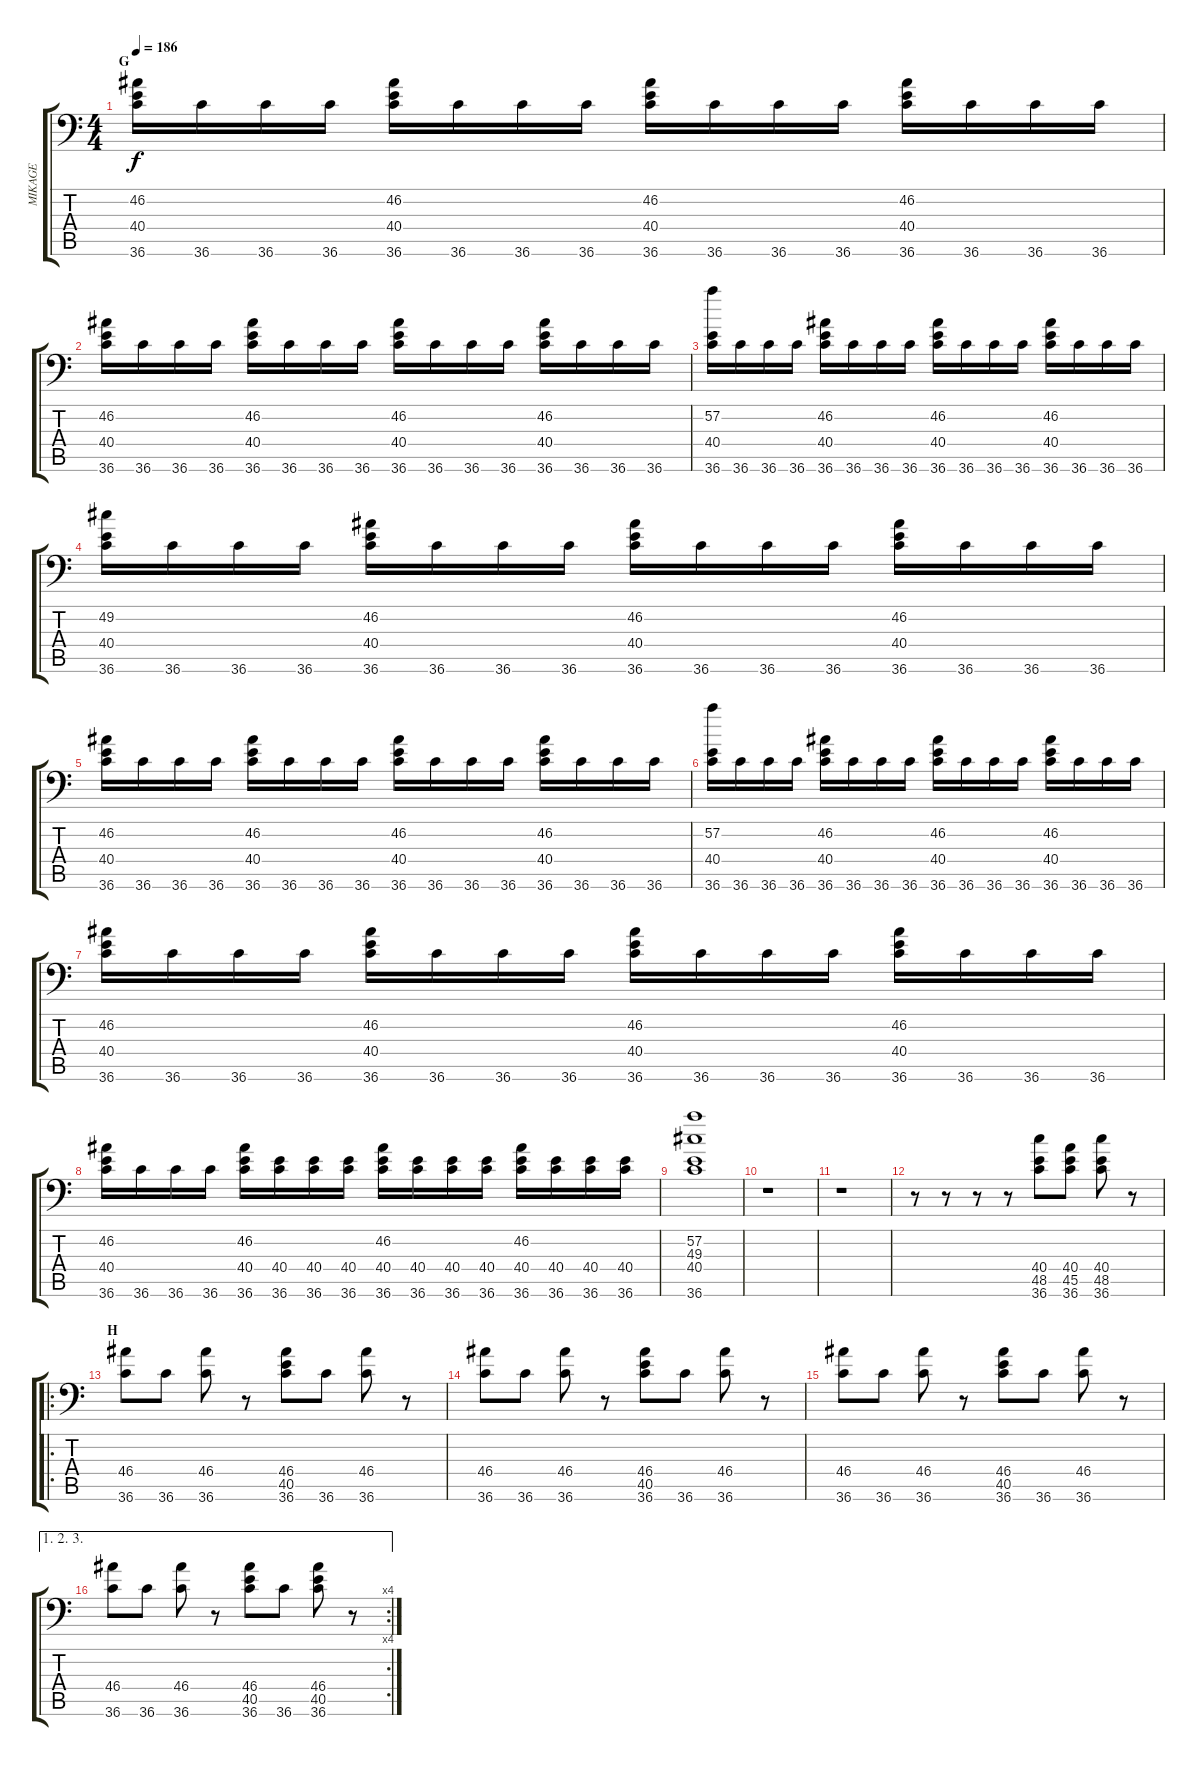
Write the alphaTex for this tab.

\track ("MIKAGE" "MIKAGE") {instrument acousticgrandpiano}
\staff {score tabs}
\tuning (C-1 C-1 C-1 C-1 C-1 C-1) {hide}
\ts (4 4)
\section ("" "G")
\tempo 186
\clef f4
\ks c
(46.2 40.4 36.6).16{dy f} 36.6.16 36.6.16 36.6.16 (46.2 40.4 36.6).16 36.6.16 36.6.16 36.6.16 (46.2 40.4 36.6).16 36.6.16 36.6.16 36.6.16 (46.2 40.4 36.6).16 36.6.16 36.6.16 36.6.16 |
(46.2 40.4 36.6).16 36.6.16 36.6.16 36.6.16 (46.2 40.4 36.6).16 36.6.16 36.6.16 36.6.16 (46.2 40.4 36.6).16 36.6.16 36.6.16 36.6.16 (46.2 40.4 36.6).16 36.6.16 36.6.16 36.6.16 |
(57.2 40.4 36.6).16 36.6.16 36.6.16 36.6.16 (46.2 40.4 36.6).16 36.6.16 36.6.16 36.6.16 (46.2 40.4 36.6).16 36.6.16 36.6.16 36.6.16 (46.2 40.4 36.6).16 36.6.16 36.6.16 36.6.16 |
(49.2 40.4 36.6).16 36.6.16 36.6.16 36.6.16 (46.2 40.4 36.6).16 36.6.16 36.6.16 36.6.16 (46.2 40.4 36.6).16 36.6.16 36.6.16 36.6.16 (46.2 40.4 36.6).16 36.6.16 36.6.16 36.6.16 |
(46.2 40.4 36.6).16 36.6.16 36.6.16 36.6.16 (46.2 40.4 36.6).16 36.6.16 36.6.16 36.6.16 (46.2 40.4 36.6).16 36.6.16 36.6.16 36.6.16 (46.2 40.4 36.6).16 36.6.16 36.6.16 36.6.16 |
(57.2 40.4 36.6).16 36.6.16 36.6.16 36.6.16 (46.2 40.4 36.6).16 36.6.16 36.6.16 36.6.16 (46.2 40.4 36.6).16 36.6.16 36.6.16 36.6.16 (46.2 40.4 36.6).16 36.6.16 36.6.16 36.6.16 |
(46.2 40.4 36.6).16 36.6.16 36.6.16 36.6.16 (46.2 40.4 36.6).16 36.6.16 36.6.16 36.6.16 (46.2 40.4 36.6).16 36.6.16 36.6.16 36.6.16 (46.2 40.4 36.6).16 36.6.16 36.6.16 36.6.16 |
(46.2 40.4 36.6).16 36.6.16 36.6.16 36.6.16 (46.2 40.4 36.6).16 (40.4 36.6).16 (40.4 36.6).16 (40.4 36.6).16 (46.2 40.4 36.6).16 (40.4 36.6).16 (40.4 36.6).16 (40.4 36.6).16 (46.2 40.4 36.6).16 (40.4 36.6).16 (40.4 36.6).16 (40.4 36.6).16 |
(57.2 49.3 40.4 36.6).1 |
r.1 |
r.1 |
r.8 r.8 r.8 r.8 (40.4 48.5 36.6).8 (40.4 45.5 36.6).8 (40.4 48.5 36.6).8 r.8 |
\ro
\section ("" "H")
(46.4 36.6).8 36.6.8 (46.4 36.6).8 r.8 (46.4 40.5 36.6).8 36.6.8 (46.4 36.6).8 r.8 |
(46.4 36.6).8 36.6.8 (46.4 36.6).8 r.8 (46.4 40.5 36.6).8 36.6.8 (46.4 36.6).8 r.8 |
(46.4 36.6).8 36.6.8 (46.4 36.6).8 r.8 (46.4 40.5 36.6).8 36.6.8 (46.4 36.6).8 r.8 |
\ae (1 2 3)
\rc 4
(46.4 36.6).8 36.6.8 (46.4 36.6).8 r.8 (46.4 40.5 36.6).8 36.6.8 (46.4 40.5 36.6).8 r.8
